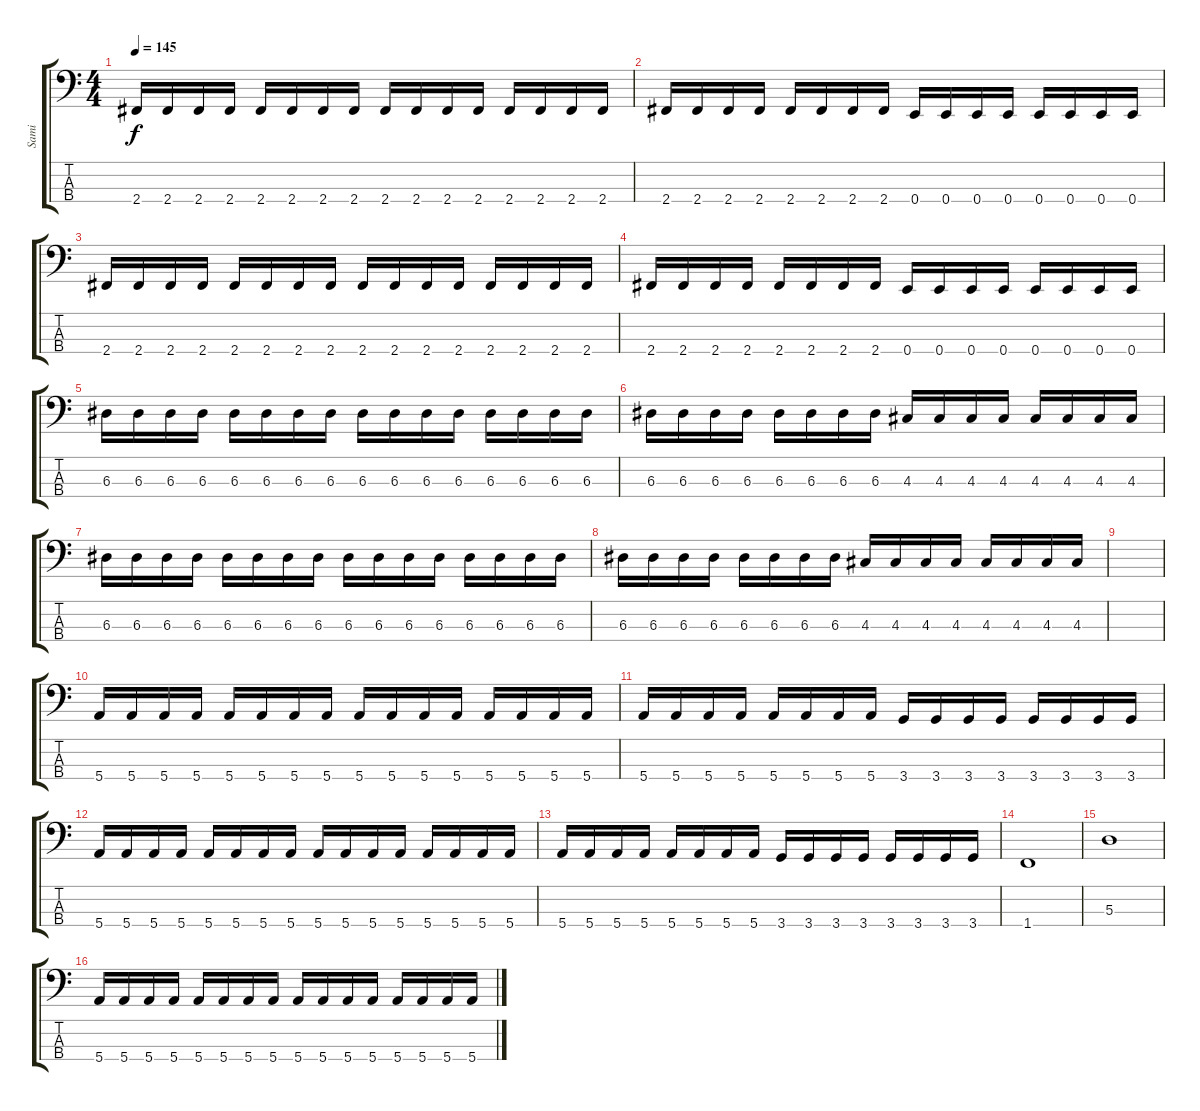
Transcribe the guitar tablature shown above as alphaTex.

\track ("Sami" "Sami") {instrument electricbasspick}
\staff {score tabs}
\tuning (G2 D2 A1 E1) {hide}
\ts (4 4)
\tempo 145
\clef f4
\ks c
2.4.16{dy f} 2.4.16 2.4.16 2.4.16 2.4.16 2.4.16 2.4.16 2.4.16 2.4.16 2.4.16 2.4.16 2.4.16 2.4.16 2.4.16 2.4.16 2.4.16 |
2.4.16 2.4.16 2.4.16 2.4.16 2.4.16 2.4.16 2.4.16 2.4.16 0.4.16 0.4.16 0.4.16 0.4.16 0.4.16 0.4.16 0.4.16 0.4.16 |
2.4.16 2.4.16 2.4.16 2.4.16 2.4.16 2.4.16 2.4.16 2.4.16 2.4.16 2.4.16 2.4.16 2.4.16 2.4.16 2.4.16 2.4.16 2.4.16 |
2.4.16 2.4.16 2.4.16 2.4.16 2.4.16 2.4.16 2.4.16 2.4.16 0.4.16 0.4.16 0.4.16 0.4.16 0.4.16 0.4.16 0.4.16 0.4.16 |
6.3.16 6.3.16 6.3.16 6.3.16 6.3.16 6.3.16 6.3.16 6.3.16 6.3.16 6.3.16 6.3.16 6.3.16 6.3.16 6.3.16 6.3.16 6.3.16 |
6.3.16 6.3.16 6.3.16 6.3.16 6.3.16 6.3.16 6.3.16 6.3.16 4.3.16 4.3.16 4.3.16 4.3.16 4.3.16 4.3.16 4.3.16 4.3.16 |
6.3.16 6.3.16 6.3.16 6.3.16 6.3.16 6.3.16 6.3.16 6.3.16 6.3.16 6.3.16 6.3.16 6.3.16 6.3.16 6.3.16 6.3.16 6.3.16 |
6.3.16 6.3.16 6.3.16 6.3.16 6.3.16 6.3.16 6.3.16 6.3.16 4.3.16 4.3.16 4.3.16 4.3.16 4.3.16 4.3.16 4.3.16 4.3.16 |
|
5.4.16 5.4.16 5.4.16 5.4.16 5.4.16 5.4.16 5.4.16 5.4.16 5.4.16 5.4.16 5.4.16 5.4.16 5.4.16 5.4.16 5.4.16 5.4.16 |
5.4.16 5.4.16 5.4.16 5.4.16 5.4.16 5.4.16 5.4.16 5.4.16 3.4.16 3.4.16 3.4.16 3.4.16 3.4.16 3.4.16 3.4.16 3.4.16 |
5.4.16 5.4.16 5.4.16 5.4.16 5.4.16 5.4.16 5.4.16 5.4.16 5.4.16 5.4.16 5.4.16 5.4.16 5.4.16 5.4.16 5.4.16 5.4.16 |
5.4.16 5.4.16 5.4.16 5.4.16 5.4.16 5.4.16 5.4.16 5.4.16 3.4.16 3.4.16 3.4.16 3.4.16 3.4.16 3.4.16 3.4.16 3.4.16 |
1.4.1 |
5.3.1 |
5.4.16 5.4.16 5.4.16 5.4.16 5.4.16 5.4.16 5.4.16 5.4.16 5.4.16 5.4.16 5.4.16 5.4.16 5.4.16 5.4.16 5.4.16 5.4.16
